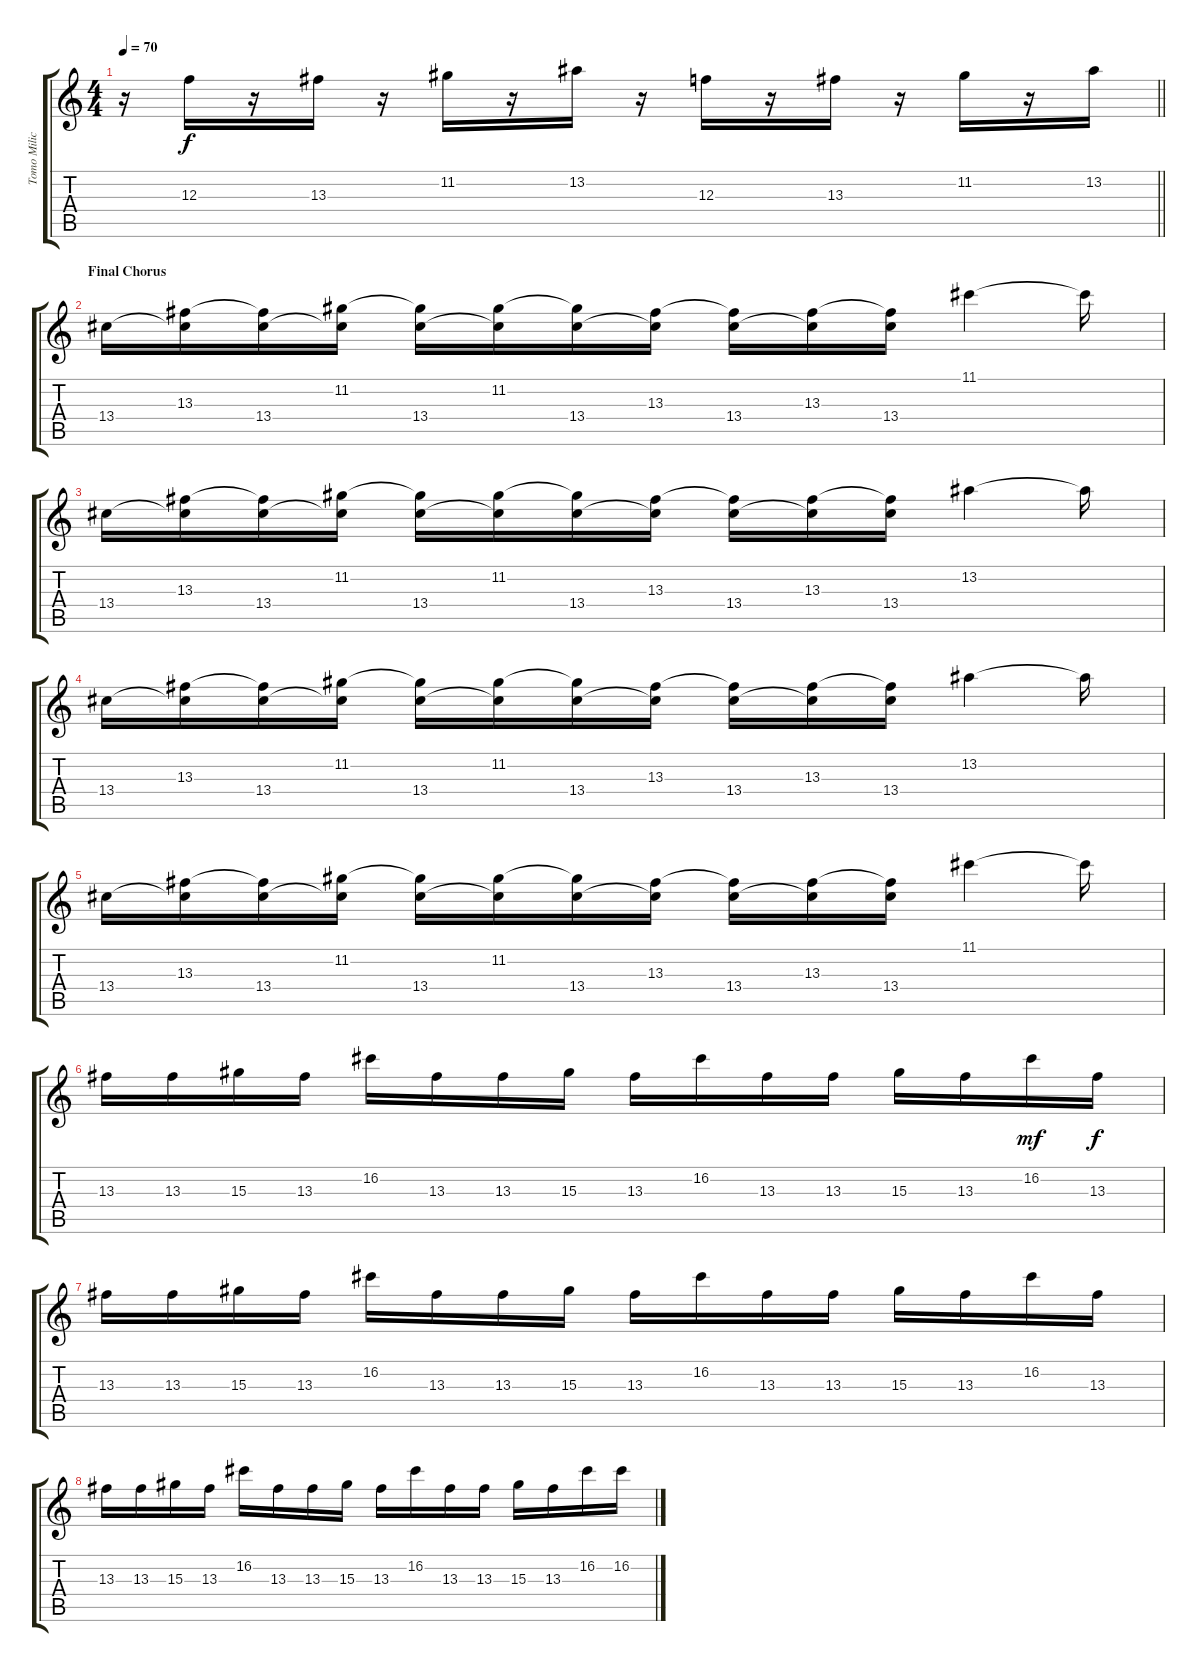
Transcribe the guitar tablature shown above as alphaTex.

\track ("Tomo Milicevic - Guitar" "Tomo Milic") {instrument overdrivenguitar}
\staff {score tabs}
\tuning (D4 A3 F3 C3 G2 C2) {hide}
\ts (4 4)
\tempo 70
\clef g2
\barLineRight lightlight
\ks c
r.16{dy mp} 12.3.16{dy f} r.16 13.3.16 r.16 11.2.16 r.16 13.2.16 r.16 12.3.16 r.16 13.3.16 r.16 11.2.16 r.16 13.2.16 |
\section ("" "Final Chorus")
13.4.16 (13.3 13.4{t}).16 (13.3{t} 13.4).16 (11.2 13.4{t}).16 (11.2{t} 13.4).16 (11.2 13.4{t}).16 (11.2{t} 13.4).16 (13.3 13.4{t}).16 (13.3{t} 13.4).16 (13.3 13.4{t}).16 (13.3{t} 13.4).16 11.1.4 11.1{t}.16 |
13.4.16 (13.3 13.4{t}).16 (13.3{t} 13.4).16 (11.2 13.4{t}).16 (11.2{t} 13.4).16 (11.2 13.4{t}).16 (11.2{t} 13.4).16 (13.3 13.4{t}).16 (13.3{t} 13.4).16 (13.3 13.4{t}).16 (13.3{t} 13.4).16 13.2.4 13.2{t}.16 |
13.4.16 (13.3 13.4{t}).16 (13.3{t} 13.4).16 (11.2 13.4{t}).16 (11.2{t} 13.4).16 (11.2 13.4{t}).16 (11.2{t} 13.4).16 (13.3 13.4{t}).16 (13.3{t} 13.4).16 (13.3 13.4{t}).16 (13.3{t} 13.4).16 13.2.4 13.2{t}.16 |
13.4.16 (13.3 13.4{t}).16 (13.3{t} 13.4).16 (11.2 13.4{t}).16 (11.2{t} 13.4).16 (11.2 13.4{t}).16 (11.2{t} 13.4).16 (13.3 13.4{t}).16 (13.3{t} 13.4).16 (13.3 13.4{t}).16 (13.3{t} 13.4).16 11.1.4 11.1{t}.16 |
13.3.16 13.3.16 15.3.16 13.3.16 16.2.16 13.3.16 13.3.16 15.3.16 13.3.16 16.2.16 13.3.16 13.3.16 15.3.16 13.3.16 16.2.16{dy mf} 13.3.16{dy f} |
13.3.16 13.3.16 15.3.16 13.3.16 16.2.16 13.3.16 13.3.16 15.3.16 13.3.16 16.2.16 13.3.16 13.3.16 15.3.16 13.3.16 16.2.16 13.3.16 |
13.3.16 13.3.16 15.3.16 13.3.16 16.2.16 13.3.16 13.3.16 15.3.16 13.3.16 16.2.16 13.3.16 13.3.16 15.3.16 13.3.16 16.2.16 16.2.16
